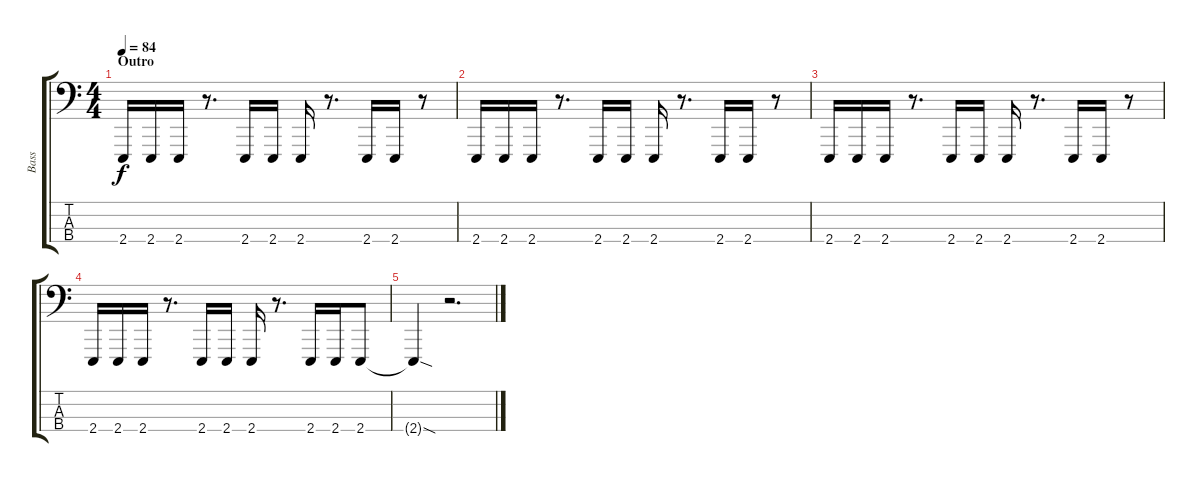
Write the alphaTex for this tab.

\track ("Bass" "Bass") {instrument lead2sawtooth}
\staff {score tabs}
\tuning (G2 D2 A1 D1) {hide}
\ts (4 4)
\section ("" "Outro")
\tempo 84
\clef f4
\ks c
2.4.16{dy f} 2.4.16 2.4.16 r.8{d} 2.4.16 2.4.16 2.4.16 r.8{d} 2.4.16 2.4.16 r.8 |
2.4.16 2.4.16 2.4.16 r.8{d} 2.4.16 2.4.16 2.4.16 r.8{d} 2.4.16 2.4.16 r.8 |
2.4.16 2.4.16 2.4.16 r.8{d} 2.4.16 2.4.16 2.4.16 r.8{d} 2.4.16 2.4.16 r.8 |
2.4.16 2.4.16 2.4.16 r.8{d} 2.4.16 2.4.16 2.4.16 r.8{d} 2.4.16 2.4.16 2.4.8 |
2.4{sod t}.4 r.2{d}
